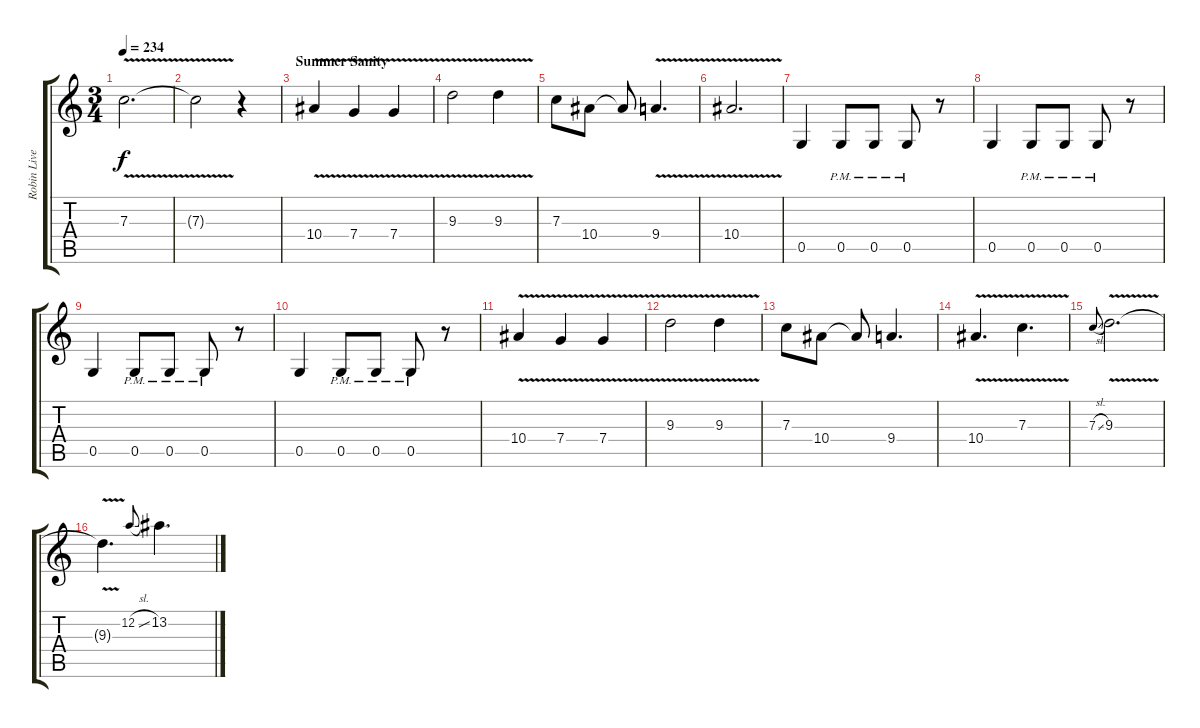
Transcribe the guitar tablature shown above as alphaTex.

\track ("Robin Live" "Robin Live") {instrument distortionguitar}
\staff {score tabs}
\tuning (D4 A3 F3 C3 G2 D2) {hide}
\ts (3 4)
\tempo 234
\clef g2
\ks c
7.3{v}.2{d dy f} |
7.3{t}.2 r.4 |
\section ("" "Summer Sanity")
10.4{v}.4 7.4{v}.4 7.4{v}.4 |
9.3{v}.2 9.3{v}.4 |
7.3.8 10.4.8 10.4{t}.8 9.4{v}.4{d} |
10.4{v}.2{d} |
0.5.4 0.5{pm}.8 0.5{pm}.8 0.5{pm}.8 r.8 |
0.5.4 0.5{pm}.8 0.5{pm}.8 0.5{pm}.8 r.8 |
0.5.4 0.5{pm}.8 0.5{pm}.8 0.5{pm}.8 r.8 |
0.5.4 0.5{pm}.8 0.5{pm}.8 0.5{pm}.8 r.8 |
10.4{v}.4 7.4{v}.4 7.4{v}.4 |
9.3{v}.2 9.3{v}.4 |
7.3.8 10.4.8 10.4{t}.8 9.4.4{d} |
10.4{v}.4{d} 7.3{v}.4{d} |
7.3{sl}.8{gr onbeat} 9.3{v}.2{d} |
9.3{t}.4{d} 12.2{sl}.8{gr onbeat} 13.2.4{d}
